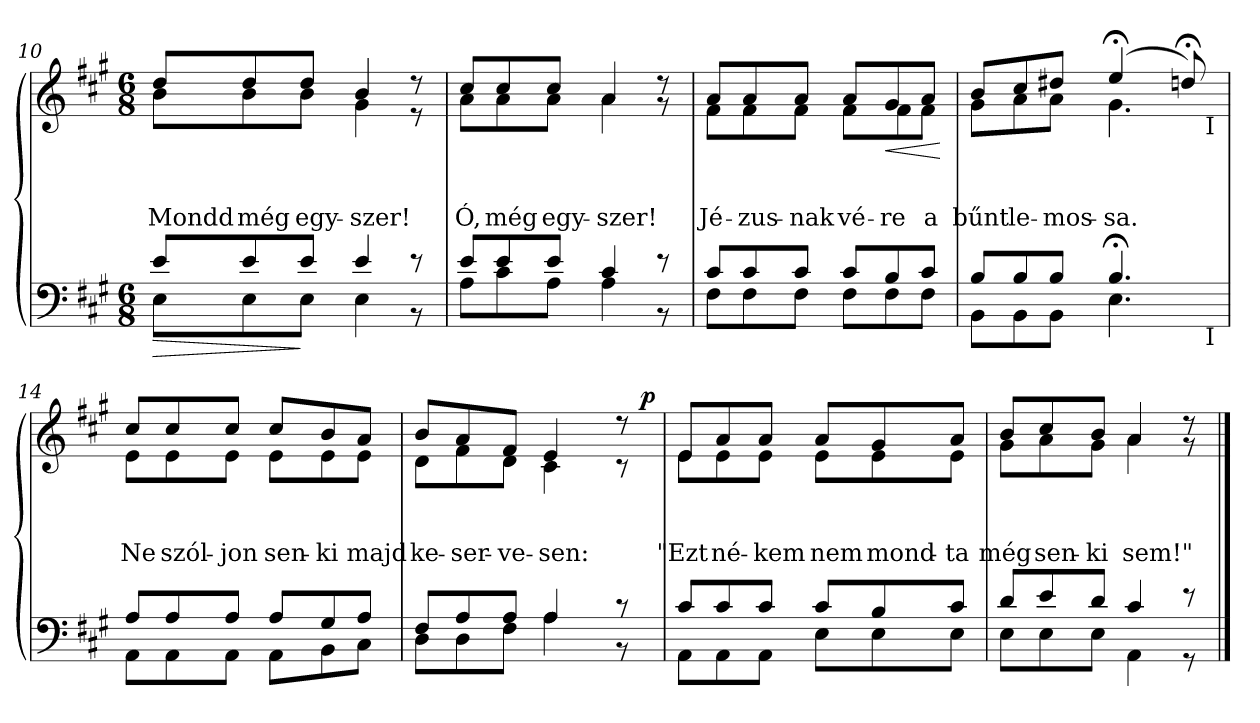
**kern	**dynam	**kern	**text	**text	**text	**dynam
*part2	*part2	*part1	*part1	*part1	*part1	*part1
*staff2	*staff2	*staff1	*staff1	*staff1	*staff1	*staff1
*clefF4	*	*clefG2	*	*	*	*
*k[f#c#g#]	*	*k[f#c#g#]	*	*	*	*
*f#:	*	*f#:	*	*	*	*
*M6/8	*	*M6/8	*	*	*	*
=10	=10	=10	=10	=10	=10	=10
!	!LO:HP:b	!	!	!	!	!
*^	*	*^	*	*	*	*
!	!	!	!	!	!	!	!LO:LY:b	!
8e/L	8E\L	>	8dd/L	8b\L	.	.	Mondd	.
!	!	!	!	!	!	!	!LO:LY:b	!
8e/	8E\	.	8dd/	8b\	.	.	még	.
!	!	!	!	!	!	!	!LO:LY:b	!
8e/J	8E\J	]	8dd/J	8b\J	.	.	egy-	.
!	!	!	!	!	!	!	!LO:LY:b	!
4e/	4E\	.	4b/	4g#\	.	.	-szer!	.
8r	8r	.	8r	8r	.	.	.	.
=11	=11	=11	=11	=11	=11	=11	=11	=11
!	!	!	!	!	!	!	!LO:LY:b	!
8e/L	8A\L	.	8cc#/L	8a\L	.	.	Ó,	.
!	!	!	!	!	!	!	!LO:LY:b	!
8e/	8c#\	.	8cc#/	8a\	.	.	még	.
!	!	!	!	!	!	!	!LO:LY:b	!
8e/J	8A\J	.	8cc#/J	8a\J	.	.	egy-	.
!	!	!	!	!	!	!	!LO:LY:b	!
4c#/	4A\	.	4a/	4a\	.	.	-szer!	.
8r	8r	.	8r	8r	.	.	.	.
!!LO:LB:g=z	!!
=12	=12	=12	=12	=12	=12	=12	=12	=12
!	!	!	!	!	!	!	!LO:LY:b	!
8c#/L	8F#\L	.	8a/L	8f#\L	.	.	Jé-	.
!	!	!	!	!	!	!	!LO:LY:b	!
8c#/	8F#\	.	8a/	8f#\	.	.	-zus-	.
!	!	!	!	!	!	!	!LO:LY:b	!
8c#/J	8F#\J	.	8a/J	8f#\J	.	.	-nak	.
!	!	!	!	!	!	!	!LO:LY:b	!
8c#/L	8F#\L	.	8a/L	8f#\L	.	.	vé-	.
!	!	!	!	!	!	!	!	!LO:HP:b
!	!	!	!	!	!	!	!LO:LY:b	!
8B/	8F#\	.	8g#/	8f#\	.	.	-re	<
!	!	!	!	!	!	!	!LO:LY:b	!
8c#/J	8F#\J	.	8a/J	8f#\J	.	.	a	.
*v	*v	*	*	*	*	*	*	*
*	*	*v	*v	*	*	*	*
.	.	.	.	.	.	[
=13	=13	=13	=13	=13	=13	=13
*^	*	*^	*	*	*	*
!	!	!	!	!	!	!	!LO:LY:b	!
*	*^	*	*	*^	*	*	*	*
8B/L	8BB\L	2ryy	.	8b/L	8g#\L	2ryy	.	.	bűnt	.
!	!	!	!	!	!	!	!	!	!LO:LY:b	!
8B/	8BB\	.	.	8cc#/	8a\	.	.	.	le-	.
!	!	!	!	!	!	!	!	!	!LO:LY:b	!
8B/J	8BB\J	.	.	8dd#X/J	8a\J	.	.	.	-mos-	.
!	!	!	!	!	!	!	!	!	!LO:LY:b	!
4.B;/	4.E\	.	.	(>4ee;/	4.g#\	.	.	.	-sa.	.
.	.	8.ryy	.	.	.	8.ryy	.	.	.	.
.	.	.	.	8ddn;/)	.	.	.	.	.	.
!	!	!	!	!	!	!LO:TX:b:t=I	!	!	!	!
!	!	!LO:TX:b:t=I	!	!	!	!	!	!	!	!
.	.	16ryy	.	.	.	16ryy	.	.	.	.
*	*v	*v	*	*	*	*	*	*	*	*
*	*	*	*	*v	*v	*	*	*	*
=14	=14	=14	=14	=14	=14	=14	=14	=14
*	*^	*	*	*^	*	*	*	*
!	!	!	!	!	!	!	!	!	!LO:LY:b	!
*	*v	*v	*	*	*	*	*	*	*	*
*	*	*	*	*v	*v	*	*	*	*
8A/L	8AA\L	.	8cc#/L	8e\L	.	.	Ne	.
!	!	!	!	!	!	!	!LO:LY:b	!
8A/	8AA\	.	8cc#/	8e\	.	.	szól-	.
!	!	!	!	!	!	!	!LO:LY:b	!
8A/J	8AA\J	.	8cc#/J	8e\J	.	.	-jon	.
!	!	!	!	!	!	!	!LO:LY:b	!
8A/L	8AA\L	.	8cc#/L	8e\L	.	.	sen-	.
!	!	!	!	!	!	!	!LO:LY:b	!
8G#/	8BB\	.	8b/	8e\	.	.	-ki	.
!	!	!	!	!	!	!	!LO:LY:b	!
8A/J	8C#\J	.	8a/J	8e\J	.	.	majd	.
!!LO:LB:g=z
=15	=15	=15	=15	=15	=15	=15	=15	=15
!	!	!	!	!	!	!	!LO:LY:b	!
*	*	*	*	*^	*	*	*	*
8F#/L	8D\L	.	8b/L	8d\L	2ryy	.	.	ke-	.
!	!	!	!	!	!	!	!	!LO:LY:b	!
8A/	8D\	.	8a/	8f#\	.	.	.	-ser-	.
!	!	!	!	!	!	!	!	!LO:LY:b	!
8A/J	8F#\J	.	8f#/J	8d\J	.	.	.	-ve-	.
!	!	!	!	!	!	!	!	!LO:LY:b	!
4A/	4A\	.	4e/	4c#\	.	.	.	-sen:	.
.	.	.	.	.	8.ryy	.	.	.	.
8r	8r	.	8r	8r	.	.	.	.	.
!	!	!	!	!	!	!	!	!	!LO:DY:b
.	.	.	.	.	16ryy	.	.	.	p
*	*	*	*	*v	*v	*	*	*	*
=16	=16	=16	=16	=16	=16	=16	=16	=16
*	*	*	*	*^	*	*	*	*
!	!	!	!	!	!	!	!	!LO:LY:b	!
*	*	*	*	*v	*v	*	*	*	*
8c#/L	8AA\L	.	8e/L	8e\L	.	.	"Ezt	.
!	!	!	!	!	!	!	!LO:LY:b	!
8c#/	8AA\	.	8a/	8e\	.	.	né-	.
!	!	!	!	!	!	!	!LO:LY:b	!
8c#/J	8AA\J	.	8a/J	8e\J	.	.	-kem	.
!	!	!	!	!	!	!	!LO:LY:b	!
8c#/L	8E\L	.	8a/L	8e\L	.	.	nem	.
!	!	!	!	!	!	!	!LO:LY:b	!
8B/	8E\	.	8g#/	8e\	.	.	mond-	.
!	!	!	!	!	!	!	!LO:LY:b	!
8c#/J	8E\J	.	8a/J	8e\J	.	.	-ta	.
=17	=17	=17	=17	=17	=17	=17	=17	=17
!	!	!	!	!	!	!	!LO:LY:b	!
8d/L	8E\L	.	8b/L	8g#\L	.	.	még	.
!	!	!	!	!	!	!	!LO:LY:b	!
8e/	8E\	.	8cc#/	8a\	.	.	sen-	.
!	!	!	!	!	!	!	!LO:LY:b	!
8d/J	8E\J	.	8b/J	8g#\J	.	.	-ki	.
!	!	!	!	!	!	!	!LO:LY:b	!
4c#/	4AA\	.	4a/	4a\	.	.	sem!"	.
8r	8r	.	8r	8r	.	.	.	.
*v	*v	*	*	*	*	*	*	*
*	*	*v	*v	*	*	*	*
==	==	==	==	==	==	==
*-	*-	*-	*-	*-	*-	*-
